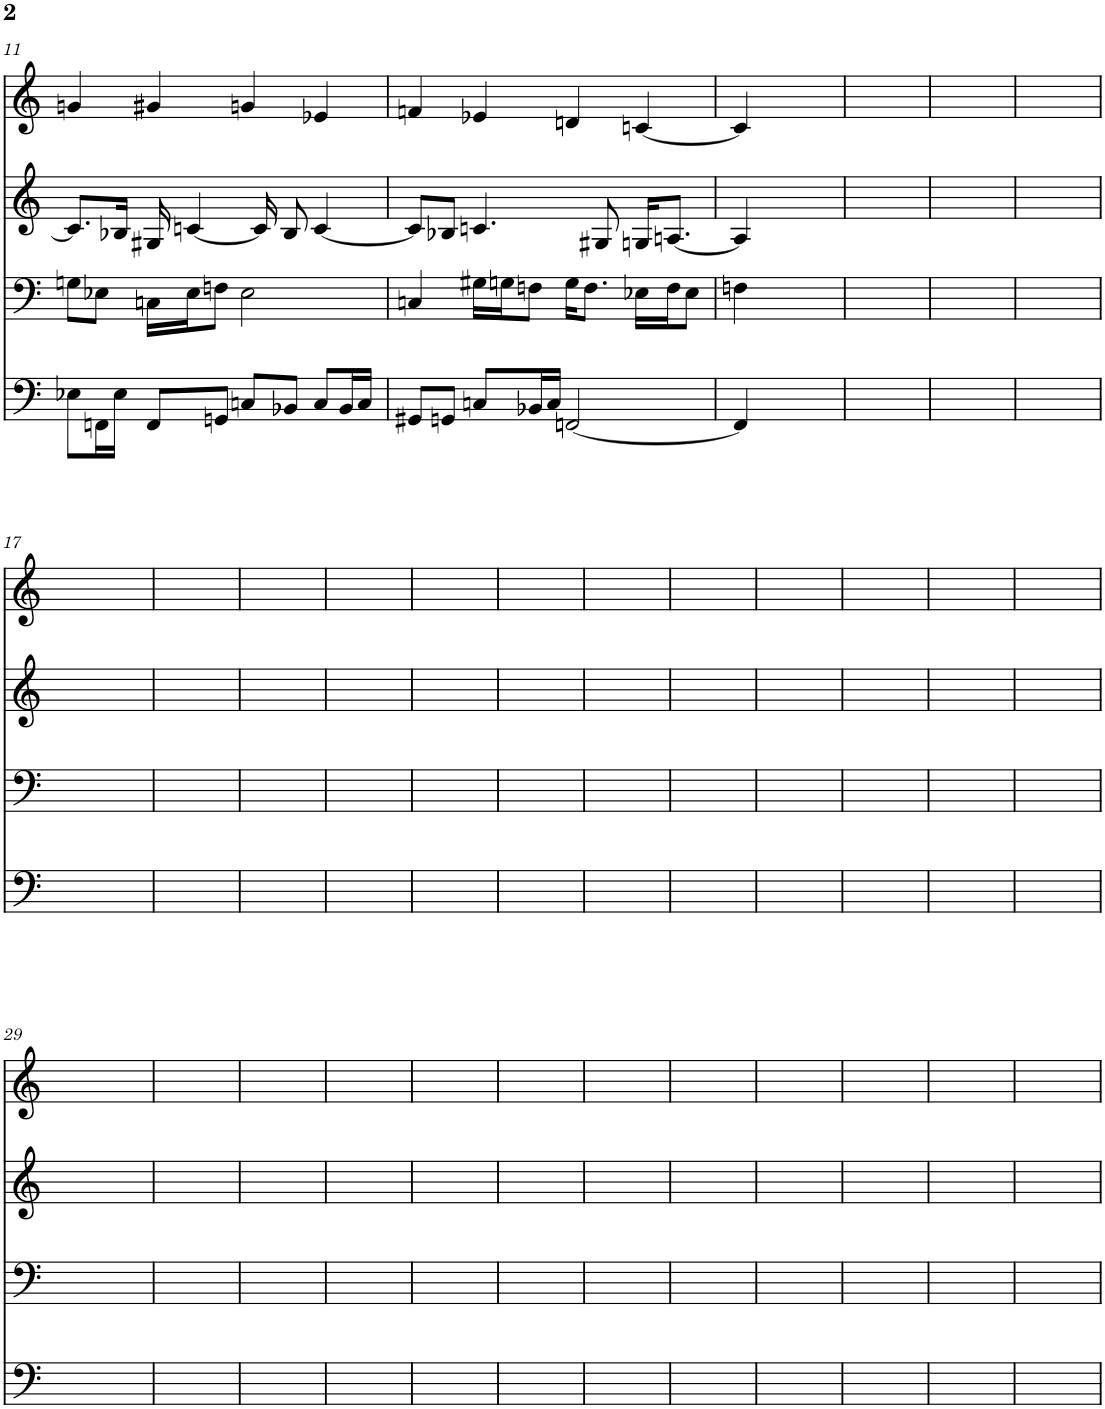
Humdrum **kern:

**kern	**kern	**kern	**kern
*part4	*part3	*part2	*part1
*staff4	*staff3	*staff2	*staff1
*I"Piano	*I"Piano	*I"Piano	*I"Piano
*I'Pno	*I'Pno	*I'Pno	*I'Pno
!!LO:PB:g=z
*clefF4	*clefF4	*clefG2	*clefG2
*k[]	*k[]	*k[]	*k[]
*M4/4	*M4/4	*M4/4	*M4/4
=11	=11	=11	=11
8E-X\L	8Gn\L	8.c/L]	4gn/
16FFn\L	8E-X\J	.	.
16E-\JJ	.	16B-X/Jk	.
8FF/L	16Cn\LL	16G#X/	4g#X/
.	16E-\J	[4cn/	.
8GGn/J	8Fn\J	.	.
8Cn/L	2E-\	.	4gn/
.	.	16c/]	.
8BB-X/J	.	8B-/	.
8C/L	.	[4c/	4e-X/
16BB-/L	.	.	.
16C/JJ	.	.	.
=12	=12	=12	=12
8GG#X/L	4Cn/	8c/L]	4fn/
8GGn/J	.	8B-X/J	.
8Cn/L	16G#X\LL	4.cn/	4e-X/
.	16Gn\J	.	.
16BB-X/L	8Fn\J	.	.
16C/JJ	.	.	.
[2FFn/	16G\KL	.	4dn/
.	8.F\J	.	.
.	.	8G#X/	.
.	16E-X\LL	16Gn/KL	[4cn/
.	16F\J	[8.An/J	.
.	8E-\J	.	.
=13	=13	=13	=13
4FF/]	4Fn\	4A/]	4c/]
2.ryy	2.ryy	2.ryy	2.ryy
=14	=14	=14	=14
1ryy	1ryy	1ryy	1ryy
=15	=15	=15	=15
1ryy	1ryy	1ryy	1ryy
=16	=16	=16	=16
1ryy	1ryy	1ryy	1ryy
!!LO:LB:g=z
=17	=17	=17	=17
1ryy	1ryy	1ryy	1ryy
=18	=18	=18	=18
1ryy	1ryy	1ryy	1ryy
=19	=19	=19	=19
1ryy	1ryy	1ryy	1ryy
=20	=20	=20	=20
1ryy	1ryy	1ryy	1ryy
=21	=21	=21	=21
1ryy	1ryy	1ryy	1ryy
=22	=22	=22	=22
1ryy	1ryy	1ryy	1ryy
=23	=23	=23	=23
1ryy	1ryy	1ryy	1ryy
=24	=24	=24	=24
1ryy	1ryy	1ryy	1ryy
=25	=25	=25	=25
1ryy	1ryy	1ryy	1ryy
=26	=26	=26	=26
1ryy	1ryy	1ryy	1ryy
=27	=27	=27	=27
1ryy	1ryy	1ryy	1ryy
=28	=28	=28	=28
1ryy	1ryy	1ryy	1ryy
!!LO:LB:g=z
=29	=29	=29	=29
1ryy	1ryy	1ryy	1ryy
=30	=30	=30	=30
1ryy	1ryy	1ryy	1ryy
=31	=31	=31	=31
1ryy	1ryy	1ryy	1ryy
=32	=32	=32	=32
1ryy	1ryy	1ryy	1ryy
=33	=33	=33	=33
1ryy	1ryy	1ryy	1ryy
=34	=34	=34	=34
1ryy	1ryy	1ryy	1ryy
=35	=35	=35	=35
1ryy	1ryy	1ryy	1ryy
=36	=36	=36	=36
1ryy	1ryy	1ryy	1ryy
=37	=37	=37	=37
1ryy	1ryy	1ryy	1ryy
=38	=38	=38	=38
1ryy	1ryy	1ryy	1ryy
=39	=39	=39	=39
1ryy	1ryy	1ryy	1ryy
=40	=40	=40	=40
1ryy	1ryy	1ryy	1ryy
=	=	=	=
*-	*-	*-	*-
